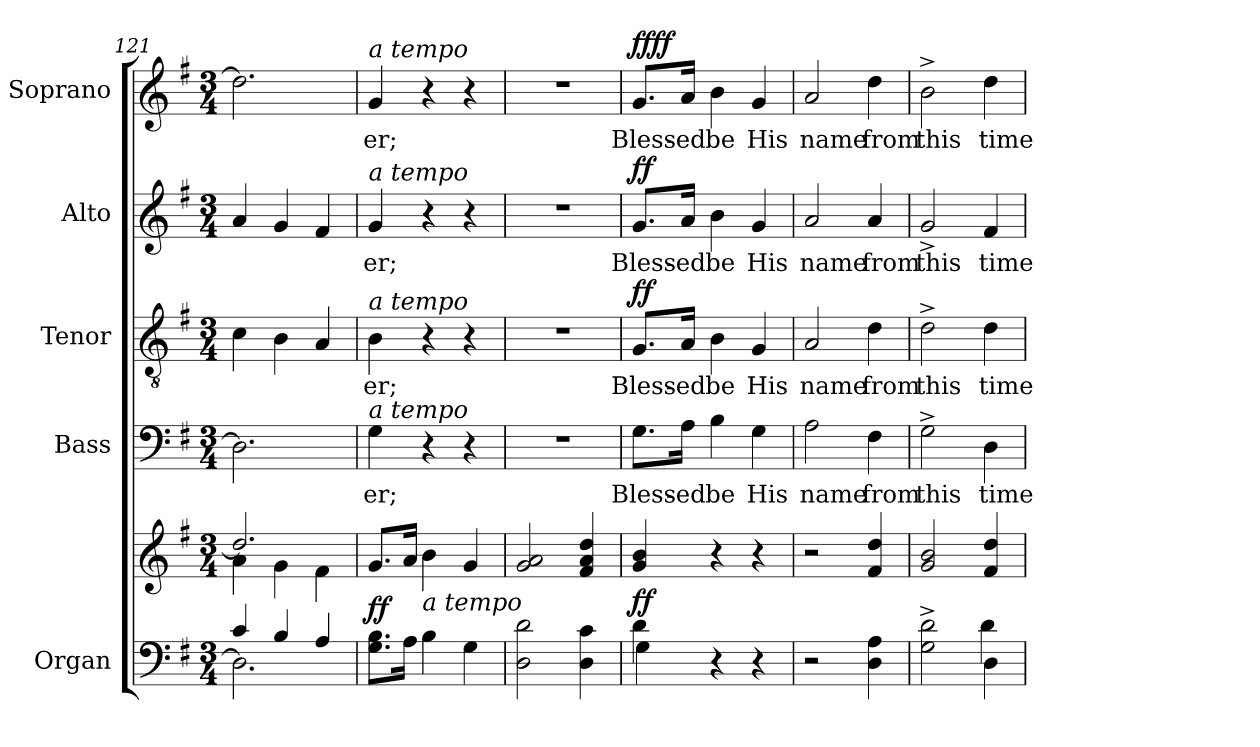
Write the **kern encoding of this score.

**kern	**kern	**dynam	**kern	**text	**kern	**text	**dynam	**kern	**text	**dynam	**kern	**text	**dynam
*part5	*part5	*part5	*part4	*part4	*part3	*part3	*part3	*part2	*part2	*part2	*part1	*part1	*part1
*staff6	*staff5	*staff5/6	*staff4	*staff4	*staff3	*staff3	*staff3	*staff2	*staff2	*staff2	*staff1	*staff1	*staff1
*I"Organ	*	*	*I"Bass	*	*I"Tenor	*	*	*I"Alto	*	*	*I"Soprano	*	*
*I'Org.	*	*	*I'B.	*	*I'T.	*	*	*I'A.	*	*	*I'S.	*	*
*clefF4	*clefG2	*	*clefF4	*	*clefGv2	*	*	*clefG2	*	*	*clefG2	*	*
*	*	*	*	*	*ITrd7c12	*	*	*	*	*	*	*	*
*k[f#]	*k[f#]	*	*k[f#]	*	*k[f#]	*	*	*k[f#]	*	*	*k[f#]	*	*
*G:	*G:	*	*G:	*	*G:	*	*	*G:	*	*	*G:	*	*
*M3/4	*M3/4	*	*M3/4	*	*M3/4	*	*	*M3/4	*	*	*M3/4	*	*
=121	=121	=121	=121	=121	=121	=121	=121	=121	=121	=121	=121	=121	=121
*^	*^	*	*	*	*	*	*	*	*	*	*	*	*
4ci/	2.Di\]	2.ddi/]	4ai\	.	2.Di\]	.	4Ci\	.	.	4ai/	.	.	2.ddi\]	.	.
4Bi/	.	.	4gi\	.	.	.	4BBi\	.	.	4gi/	.	.	.	.	.
4Ai/	.	.	4f#i\	.	.	.	4AAi/	.	.	4f#i/	.	.	.	.	.
*v	*v	*	*	*	*	*	*	*	*	*	*	*	*	*	*
*	*v	*v	*	*	*	*	*	*	*	*	*	*	*	*
=122	=122	=122	=122	=122	=122	=122	=122	=122	=122	=122	=122	=122	=122
*	*^	*	*	*	*	*	*	*	*	*	*	*	*
!	!	!	!	!	!LO:LY:b:color=#000000	!	!	!	!	!	!	!	!	!
*	*v	*v	*	*	*	*	*	*	*	*	*	*	*	*
*	*^	*	*	*	*	*	*	*	*	*	*	*	*
!	!	!	!	!	!	!	!LO:LY:b:color=#000000	!	!	!	!	!	!	!
*	*v	*v	*	*	*	*	*	*	*	*	*	*	*	*
*	*^	*	*	*	*	*	*	*	*	*	*	*	*
!	!	!	!	!	!	!	!	!	!	!LO:LY:b:color=#000000	!	!	!	!
*	*v	*v	*	*	*	*	*	*	*	*	*	*	*	*
*	*^	*	*	*	*	*	*	*	*	*	*	*	*
!	!	!	!	!	!	!	!	!	!	!	!	!LO:TX:a:i:t=a tempo	!	!
!	!	!	!	!	!	!	!	!	!LO:TX:a:i:t=a tempo	!	!	!	!	!
!	!	!	!	!	!	!LO:TX:a:i:t=a tempo	!	!	!	!	!	!	!	!
!	!	!	!	!LO:TX:a:i:t=a tempo	!	!	!	!	!	!	!	!	!	!
!	!	!	!	!	!	!	!	!	!	!	!	!	!LO:LY:b:color=#000000	!
*	*v	*v	*	*	*	*	*	*	*	*	*	*	*	*
8.Gi\ 8.BiL	8.gi/L	ff	4Gi\	-er;	4BBi\	-er;	.	4gi/	-er;	.	4gi/	-er;	.
16Ai\Jk	16ai/Jk	.	.	.	.	.	.	.	.	.	.	.	.
!	!LO:TX:b:i:t=a tempo	!	!	!	!	!	!	!	!	!	!	!	!
4Bi\	4bi\	.	4r	.	4r	.	.	4r	.	.	4r	.	.
4Gi\	4gi/	.	4r	.	4r	.	.	4r	.	.	4r	.	.
!!LO:PB:g=z
=123	=123	=123	=123	=123	=123	=123	=123	=123	=123	=123	=123	=123	=123
!	!	!	!LO:N:vis=1	!	!LO:N:vis=1	!	!	!LO:N:vis=1	!	!	!LO:N:vis=1	!	!
2Di\ 2di	2gi/ 2ai	.	2.r	.	2.r	.	.	2.r	.	.	2.r	.	.
4Di\ 4ci	4f#i/ 4ai 4ddi	.	.	.	.	.	.	.	.	.	.	.	.
=124	=124	=124	=124	=124	=124	=124	=124	=124	=124	=124	=124	=124	=124
*^	*	*	*	*	*	*	*	*	*	*	*	*	*
!	!	!	!	!	!LO:LY:b:color=#000000	!	!	!	!	!	!	!	!	!
!	!	!	!	!	!	!	!LO:LY:b:color=#000000	!	!	!	!	!	!	!
!	!	!	!	!	!	!	!	!	!	!LO:LY:b:color=#000000	!	!	!	!
!	!	!	!	!	!	!	!	!	!	!	!	!	!LO:LY:b:color=#000000	!
4di\	4Gi\	4gi/ 4bi	ff	8.Gi\L	Bless-	8.GGi/L	Bless-	ff	8.gi/L	Bless-	ff	8.gi/L	Bless-	ff ff
!	!	!	!	!	!LO:LY:b:color=#000000	!	!	!	!	!	!	!	!	!
!	!	!	!	!	!	!	!LO:LY:b:color=#000000	!	!	!	!	!	!	!
!	!	!	!	!	!	!	!	!	!	!LO:LY:b:color=#000000	!	!	!	!
!	!	!	!	!	!	!	!	!	!	!	!	!	!LO:LY:b:color=#000000	!
.	.	.	.	16Ai\Jk	-ed	16AAi/Jk	-ed	.	16ai/Jk	-ed	.	16ai/Jk	-ed	.
!	!	!	!	!	!LO:LY:b:color=#000000	!	!	!	!	!	!	!	!	!
!	!	!	!	!	!	!	!LO:LY:b:color=#000000	!	!	!	!	!	!	!
!	!	!	!	!	!	!	!	!	!	!LO:LY:b:color=#000000	!	!	!	!
!	!	!	!	!	!	!	!	!	!	!	!	!	!LO:LY:b:color=#000000	!
4r	2ryy	4r	.	4Bi\	be	4BBi\	be	.	4bi\	be	.	4bi\	be	.
!	!	!	!	!	!LO:LY:b:color=#000000	!	!	!	!	!	!	!	!	!
!	!	!	!	!	!	!	!LO:LY:b:color=#000000	!	!	!	!	!	!	!
!	!	!	!	!	!	!	!	!	!	!LO:LY:b:color=#000000	!	!	!	!
!	!	!	!	!	!	!	!	!	!	!	!	!	!LO:LY:b:color=#000000	!
4r	.	4r	.	4Gi\	His	4GGi/	His	.	4gi/	His	.	4gi/	His	.
*v	*v	*	*	*	*	*	*	*	*	*	*	*	*	*
=125	=125	=125	=125	=125	=125	=125	=125	=125	=125	=125	=125	=125	=125
!	!	!	!	!LO:LY:b:color=#000000	!	!	!	!	!	!	!	!	!
!	!	!	!	!	!	!LO:LY:b:color=#000000	!	!	!	!	!	!	!
!	!	!	!	!	!	!	!	!	!LO:LY:b:color=#000000	!	!	!	!
!	!	!	!	!	!	!	!	!	!	!	!	!LO:LY:b:color=#000000	!
2r	2r	.	2Ai\	name	2AAi/	name	.	2ai/	name	.	2ai/	name	.
!	!	!	!	!LO:LY:b:color=#000000	!	!	!	!	!	!	!	!	!
!	!	!	!	!	!	!LO:LY:b:color=#000000	!	!	!	!	!	!	!
!	!	!	!	!	!	!	!	!	!LO:LY:b:color=#000000	!	!	!	!
!	!	!	!	!	!	!	!	!	!	!	!	!LO:LY:b:color=#000000	!
4Di\ 4Ai	4f#i/ 4ddi	.	4F#i\	from	4Di\	from	.	4ai/	from	.	4ddi\	from	.
=126	=126	=126	=126	=126	=126	=126	=126	=126	=126	=126	=126	=126	=126
*^	*	*	*	*	*	*	*	*	*	*	*	*	*
*	*^	*	*	*	*	*	*	*	*	*	*	*	*	*
!	!	!	!	!	!	!LO:LY:b:color=#000000	!	!	!	!	!	!	!	!	!
!	!	!	!	!	!	!	!	!LO:LY:b:color=#000000	!	!	!	!	!	!	!
!	!	!	!	!	!	!	!	!	!	!	!LO:LY:b:color=#000000	!	!	!	!
!	!	!	!	!	!	!	!	!	!	!	!	!	!	!LO:LY:b:color=#000000	!
2Gi\^ 2di^	2ryy	2ryy	2gi/ 2bi	.	2G^i\	this	2D^i\	this	.	2g^i/	this	.	2b^i\	this	.
!	!	!	!	!	!	!LO:LY:b:color=#000000	!	!	!	!	!	!	!	!	!
!	!	!	!	!	!	!	!	!LO:LY:b:color=#000000	!	!	!	!	!	!	!
!	!	!	!	!	!	!	!	!	!	!	!LO:LY:b:color=#000000	!	!	!	!
!	!	!	!	!	!	!	!	!	!	!	!	!	!	!LO:LY:b:color=#000000	!
4ryy	4Di\	4di\	4f#i/ 4ddi	.	4Di\	time	4Di\	time	.	4f#i/	time	.	4ddi\	time	.
*v	*v	*v	*	*	*	*	*	*	*	*	*	*	*	*	*
=	=	=	=	=	=	=	=	=	=	=	=	=	=
*-	*-	*-	*-	*-	*-	*-	*-	*-	*-	*-	*-	*-	*-
